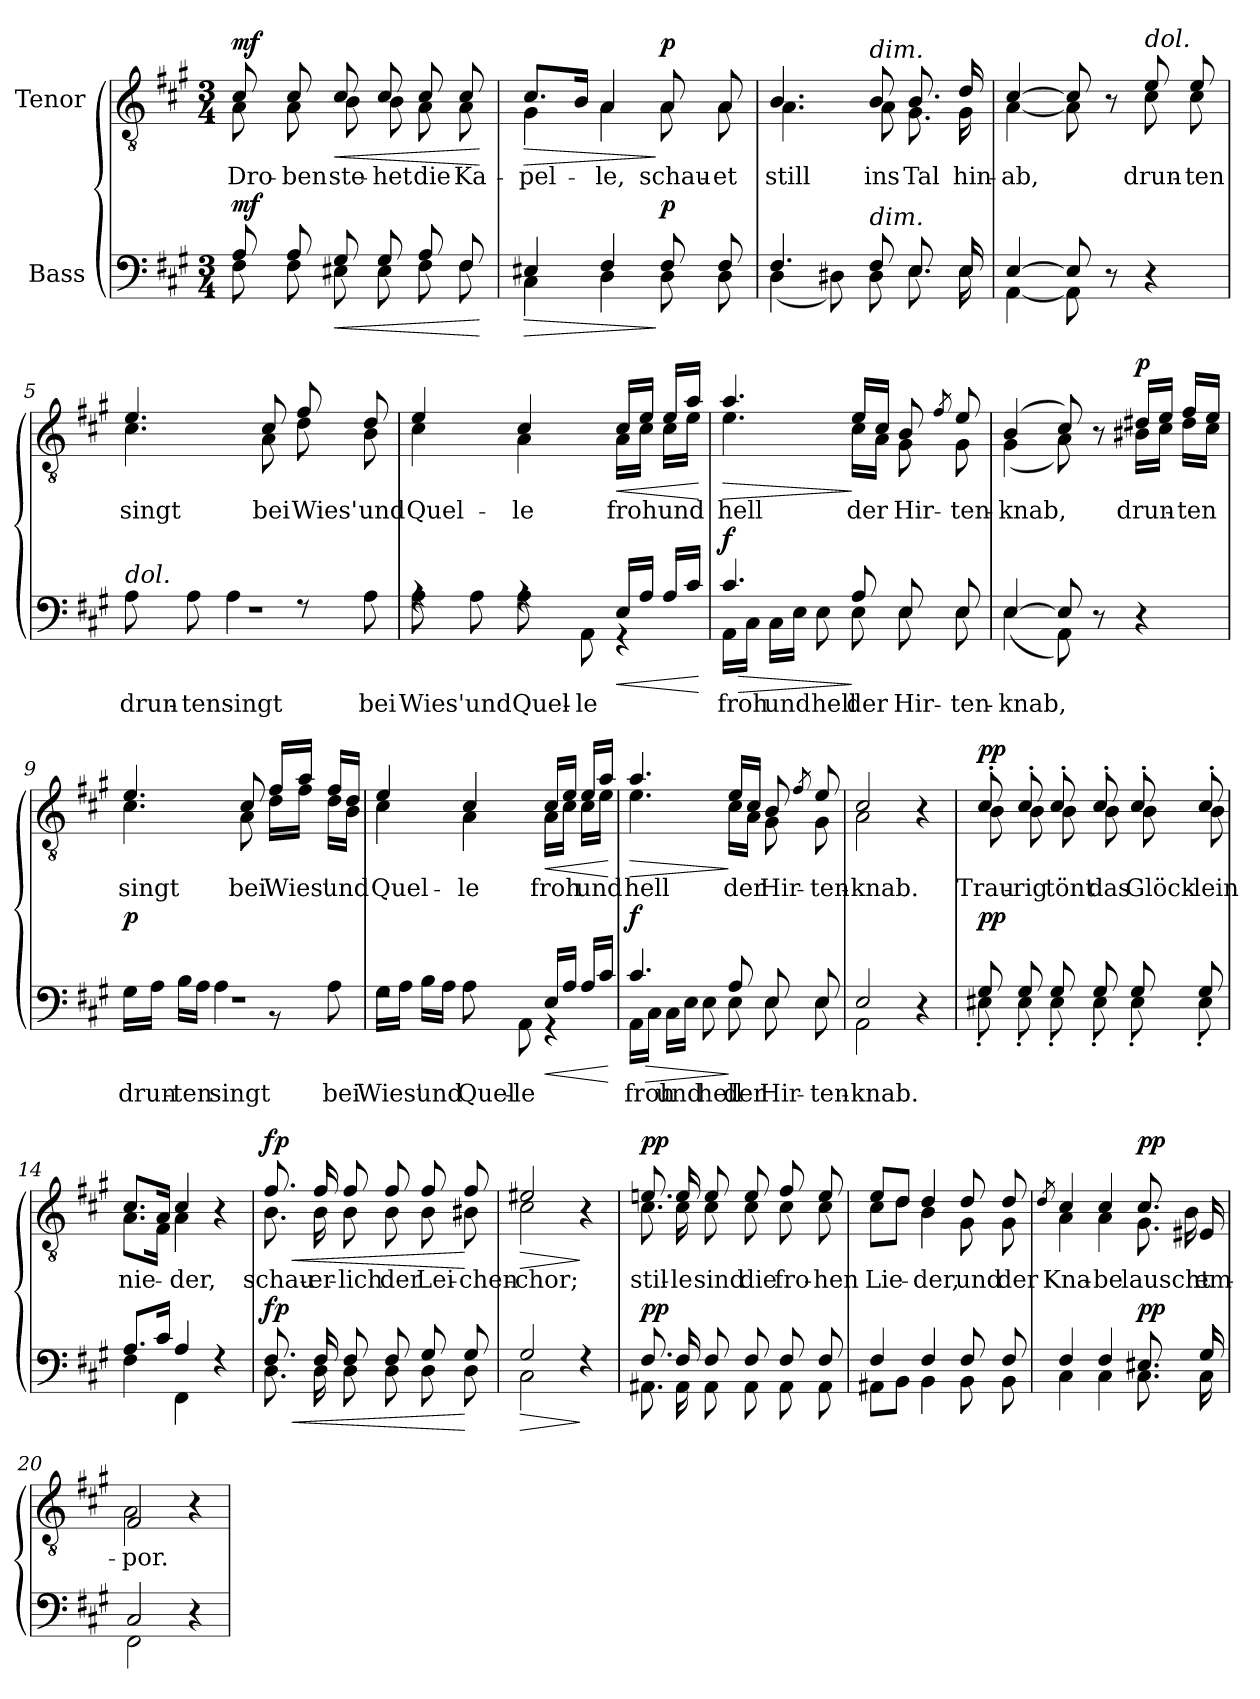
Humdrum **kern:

**kern	**text	**dynam	**kern	**text	**dynam
*part2	*part2	*part2	*part1	*part1	*part1
*staff2	*staff2	*staff2	*staff1	*staff1	*staff1
*I"Bass	*	*	*I"Tenor	*	*
*clefF4	*	*	*clefGv2	*	*
*k[f#c#g#]	*	*	*k[f#c#g#]	*	*
*M3/4	*	*	*M3/4	*	*
*MM72	*	*	*MM72	*	*
=1	=1	=1	=1	=1	=1
*^	*	*	*^	*	*
!	!	!	!LO:DY:a	!	!	!	!LO:DY:a
8A/	8F#\	.	mf	8c#/	8A\	Dro-	mf
8A/	8F#\	.	.	8c#/	8A\	-ben	.
!	!	!	!LO:HP:b	!	!	!	!LO:HP:b
8G#/	8E#X\	.	<	8c#/	8B\	ste-	<
8G#/	8E#\	.	.	8c#/	8B\	-het	.
8A/	8F#\	.	.	8c#/	8A\	die	.
8F#/	8F#\	.	.	8c#/	8A\	Ka-	.
*v	*v	*	*	*	*	*	*
*	*	*	*v	*v	*	*
.	.	[	.	.	[
=2	=2	=2	=2	=2	=2
!	!	!LO:HP:b	!	!	!LO:HP:b
*^	*	*	*^	*	*
4E#X/	4C#\	.	>	8.c#/L	4G#\	-pel-	>
.	.	.	.	16B/Jk	.	.	.
4F#/	4D\	.	.	4A/	4A\	-le,	.
!	!	!	!LO:DY:n=1:a	!	!	!	!LO:DY:n=1:a
8F#/	8D\	.	] p	8A/	8A\	schau-	] p
8F#/	8D\	.	.	8A/	8A\	-et	.
=3	=3	=3	=3	=3	=3	=3	=3
4.F#/	(4D\	.	.	4.B/	4.A\	still	.
.	8D#X\)	.	.	.	.	.	.
!	!	!	!	!LO:TX:a:i:t=dim.	!	!	!
!LO:TX:a:i:t=dim.	!	!	!	!	!	!	!
8F#/	8D#\	.	.	8B/	8A\	ins	.
8.E/	8.E\	.	.	8.B/	8.G#\	Tal	.
16E/	16E\	.	.	16d/	16G#\	hin-	.
!!LO:LB:g=z	!!
=4	=4	=4	=4	=4	=4	=4	=4
[4E/	[4AA\	.	.	[4c#/	[4A\	-ab,	.
8E/]	8AA\]	.	.	8c#/]	8A\]	.	.
8r	8ryy	.	.	8r	8ryy	.	.
!	!	!	!	!LO:TX:a:i:t=dol.	!	!	!
4r	4ryy	.	.	8e/	8c#\	drun-	.
.	.	.	.	8e/	8c#\	-ten	.
=5	=5	=5	=5	=5	=5	=5	=5
!LO:TX:a:i:t=dol.	!	!	!	!	!	!	!
2.rF	8A\	drun-	.	4.e/	4.c#\	singt	.
.	8A\	-ten	.	.	.	.	.
.	4A\	singt	.	.	.	.	.
.	.	.	.	8c#/	8A\	bei	.
.	8rF	.	.	8f#/	8d\	Wies'	.
.	8A\	bei	.	8d/	8B\	und	.
=6	=6	=6	=6	=6	=6	=6	=6
4rA	8A\	Wies'	.	4e/	4c#\	Quel-	.
.	8A\	und	.	.	.	.	.
4rA	8A\	Quel-	.	4c#/	4A\	-le	.
.	8AA\	-le	.	.	.	.	.
!	!	!	!LO:HP:b	!	!	!	!LO:HP:b
16E/LL	4r	.	<	16c#/LL	16A\LL	froh	<
16A/JJ	.	.	.	16e/JJ	16c#\JJ	.	.
16A/LL	.	.	.	16e/LL	16c#\LL	und	.
16c#/JJ	.	.	.	16a/JJ	16e\JJ	.	.
*v	*v	*	*	*	*	*	*
*	*	*	*v	*v	*	*
.	.	[	.	.	[
!!LO:LB:g=z
=7	=7	=7	=7	=7	=7
!	!	!LO:HP:b	!	!	!LO:HP:b
*^	*	*	*^	*	*
!	!	!	!LO:DY:n=1:b	!	!	!	!
4.c#/	16AA\LL	froh	> f	4.a/	4.e\	hell	>
.	16C#\JJ	.	.	.	.	.	.
.	16C#\LL	und	.	.	.	.	.
.	16E\JJ	.	.	.	.	.	.
.	8E\	hell	.	.	.	.	.
8A/	8E\	der	]	16e/LL	16c#\LL	der	]
.	.	.	.	16c#/JJ	16A\JJ	.	.
8E/	8E\	Hir-	.	8B/	8G#\	Hir-	.
.	.	.	.	8qf#/	.	.	.
8E/	8E\	-ten-	.	8e/	8G#\	-ten-	.
=8	=8	=8	=8	=8	=8	=8	=8
[4E/	(4E\	-knab,	.	(4B/	(4G#\	-knab,	.
8E/]	8AA\)	.	.	8c#/)	8A\)	.	.
8r	8ryy	.	.	8r	8ryy	.	.
!	!	!	!	!	!	!	!LO:DY:a
4r	4ryy	.	.	16d#X/LL	16B#X\LL	drun-	p
.	.	.	.	16e/JJ	16c#\JJ	.	.
.	.	.	.	16f#/LL	16d#\LL	-ten	.
.	.	.	.	16e/JJ	16c#\JJ	.	.
=9	=9	=9	=9	=9	=9	=9	=9
!	!	!	!LO:DY:b	!	!	!	!
2.rF	16G#\LL	drun-	p	4.e/	4.c#\	singt	.
.	16A\JJ	.	.	.	.	.	.
.	16B\LL	-ten	.	.	.	.	.
.	16A\JJ	.	.	.	.	.	.
.	4A\	singt	.	.	.	.	.
.	.	.	.	8c#/	8A\	bei	.
.	8r	.	.	16f#/LL	16d\LL	Wies'	.
.	.	.	.	16a/JJ	16f#\JJ	.	.
.	8A\	bei	.	16f#/LL	16d\LL	und	.
.	.	.	.	16d/JJ	16B\JJ	.	.
!!LO:LB:g=z	!!
=10	=10	=10	=10	=10	=10	=10	=10
2rF	16G#\LL	Wies'	.	4e/	4c#\	Quel-	.
.	16A\JJ	.	.	.	.	.	.
.	16B\LL	und	.	.	.	.	.
.	16A\JJ	.	.	.	.	.	.
.	8A\	Quel-	.	4c#/	4A\	-le	.
.	8AA\	-le	.	.	.	.	.
!	!	!	!LO:HP:b	!	!	!	!LO:HP:b
16E/LL	4r	.	<	16c#/LL	16A\LL	froh	<
16A/JJ	.	.	.	16e/JJ	16c#\JJ	.	.
16A/LL	.	.	.	16e/LL	16c#\LL	und	.
16c#/JJ	.	.	.	16a/JJ	16e\JJ	.	.
*v	*v	*	*	*	*	*	*
*	*	*	*v	*v	*	*
.	.	[	.	.	[
=11	=11	=11	=11	=11	=11
!	!	!LO:HP:b	!	!	!LO:HP:b
*^	*	*	*^	*	*
!	!	!	!LO:DY:n=1:b	!	!	!	!
4.c#/	16AA\LL	froh	> f	4.a/	4.e\	hell	>
.	16C#\JJ	.	.	.	.	.	.
.	16C#\LL	und	.	.	.	.	.
.	16E\JJ	.	.	.	.	.	.
.	8E\	hell	.	.	.	.	.
8A/	8E\	der	]	16e/LL	16c#\LL	der	]
.	.	.	.	16c#/JJ	16A\JJ	.	.
8E/	8E\	Hir-	.	8B/	8G#\	Hir-	.
.	.	.	.	8qf#/	.	.	.
8E/	8E\	-ten-	.	8e/	8G#\	-ten-	.
=12	=12	=12	=12	=12	=12	=12	=12
2E/	2AA\	-knab.	.	2c#/	2A\	-knab.	.
4r	4ryy	.	.	4r	4ryy	.	.
!!LO:LB:g=z	!!
=13	=13	=13	=13	=13	=13	=13	=13
!	!	!	!LO:DY:a	!	!	!	!LO:DY:a
8G#/	8E#X'\	.	pp	8c#'/	8B\	Trau-	pp
8G#/	8E#'\	.	.	8c#'/	8B\	-rig	.
8G#/	8E#'\	.	.	8c#'/	8B\	tönt	.
8G#/	8E#'\	.	.	8c#'/	8B\	das	.
8G#/	8E#'\	.	.	8c#'/	8B\	Glöck-	.
8G#/	8E#'\	.	.	8c#'/	8B\	-lein	.
=14	=14	=14	=14	=14	=14	=14	=14
8.A/L	4F#\	.	.	8.c#/L	8.A\L	nie-	.
16c#/Jk	.	.	.	16A/Jk	16F#\Jk	.	.
4A/	4FF#\	.	.	4c#/	4A\	-der,	.
4rF	4ryy	.	.	4r	4ryy	.	.
=15	=15	=15	=15	=15	=15	=15	=15
!	!	!	!LO:HP:b	!	!	!	!LO:HP:b
!	!	!	!LO:DY:n=1:a	!	!	!	!LO:DY:n=1:a
8.F#/	8.D\	.	< fp	8.f#/	8.B\	schau-	< fp
16F#/	16D\	.	.	16f#/	16B\	-er-	.
8F#/	8D\	.	.	8f#/	8B\	-lich	.
8F#/	8D\	.	.	8f#/	8B\	der	.
8G#/	8D\	.	.	8f#/	8B\	Lei-	.
8G#/	8D\	.	[	8f#/	8B#X\	-chen-	[
=16	=16	=16	=16	=16	=16	=16	=16
!	!	!	!LO:HP:b	!	!	!	!LO:HP:b
2G#/	2C#\	.	>	2e#X/	2c#\	-chor;	>
4rF	4ryy	.	]	4r	4ryy	.	]
!!LO:PB:g=z	!!
=17	=17	=17	=17	=17	=17	=17	=17
!	!	!	!LO:DY:a	!	!	!	!LO:DY:a
8.F#/	8.AA#X\	.	pp	8.en/	8.c#\	stil-	pp
16F#/	16AA#\	.	.	16e/	16c#\	-le	.
8F#/	8AA#\	.	.	8e/	8c#\	sind	.
8F#/	8AA#\	.	.	8e/	8c#\	die	.
8F#/	8AA#\	.	.	8f#/	8c#\	fro-	.
8F#/	8AA#\	.	.	8e/	8c#\	-hen	.
=18	=18	=18	=18	=18	=18	=18	=18
4F#/	8AA#X\L	.	.	8e/L	8c#\L	Lie-	.
.	8BB\J	.	.	8d/J	8d\J	.	.
4F#/	4BB\	.	.	4d/	4B\	-der,	.
8F#/	8BB\	.	.	8d/	8G#\	und	.
8F#/	8BB\	.	.	8d/	8G#\	der	.
=19	=19	=19	=19	=19	=19	=19	=19
.	.	.	.	8qd/	.	.	.
4F#/	4C#\	.	.	4c#/	4A\	Kna-	.
4F#/	4C#\	.	.	4c#/	4A\	-be	.
!	!	!	!LO:DY:a	!	!	!	!LO:DY:a
8.E#X/	8.C#\	.	pp	8.c#/	8.G#\	lauscht	pp
16G#/	16C#\	.	.	16E#X/	16B\	em-	.
=20	=20	=20	=20	=20	=20	=20	=20
2C#/	2FF#\	.	.	2F#/	2A\	-por.	.
4r	4ryy	.	.	4r	4ryy	.	.
*v	*v	*	*	*	*	*	*
*	*	*	*v	*v	*	*
=	=	=	=	=	=
*-	*-	*-	*-	*-	*-
